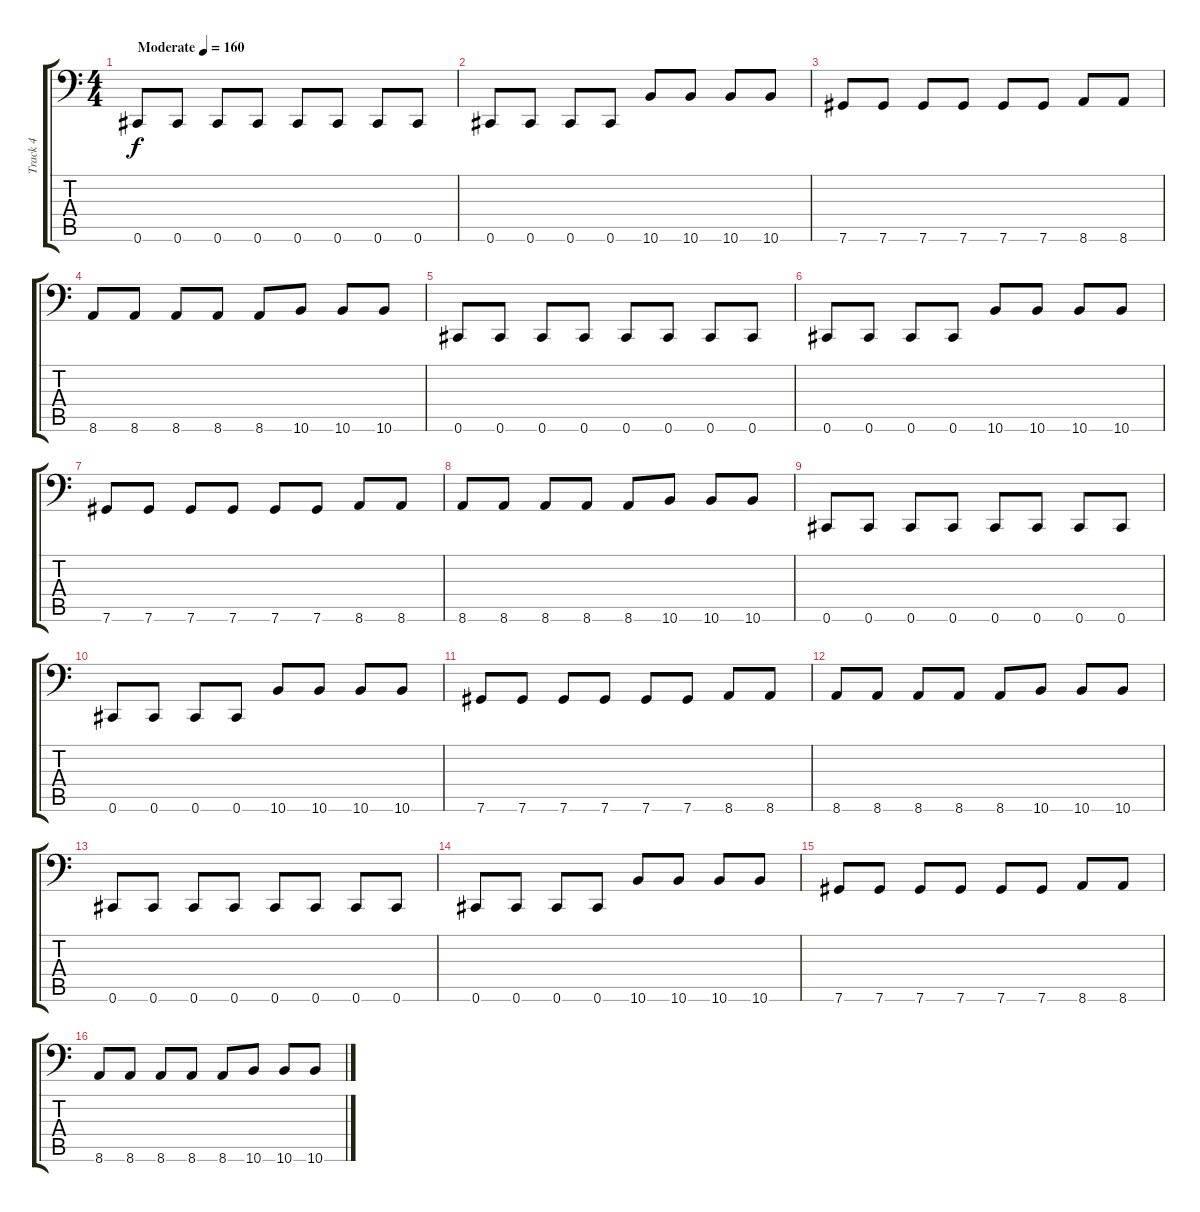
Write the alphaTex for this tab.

\track ("Track 4" "Track 4") {instrument electricbasspick}
\staff {score tabs}
\tuning (Eb3 Bb2 Gb2 Db2 Ab1 Db1) {hide}
\ts (4 4)
\tempo (160 "Moderate")
\clef f4
\ks c
0.6.8{dy f instrument electricbasspick} 0.6.8 0.6.8 0.6.8 0.6.8 0.6.8 0.6.8 0.6.8 |
0.6.8 0.6.8 0.6.8 0.6.8 10.6.8 10.6.8 10.6.8 10.6.8 |
7.6.8 7.6.8 7.6.8 7.6.8 7.6.8 7.6.8 8.6.8 8.6.8 |
8.6.8 8.6.8 8.6.8 8.6.8 8.6.8 10.6.8 10.6.8 10.6.8 |
0.6.8 0.6.8 0.6.8 0.6.8 0.6.8 0.6.8 0.6.8 0.6.8 |
0.6.8 0.6.8 0.6.8 0.6.8 10.6.8 10.6.8 10.6.8 10.6.8 |
7.6.8 7.6.8 7.6.8 7.6.8 7.6.8 7.6.8 8.6.8 8.6.8 |
8.6.8 8.6.8 8.6.8 8.6.8 8.6.8 10.6.8 10.6.8 10.6.8 |
0.6.8 0.6.8 0.6.8 0.6.8 0.6.8 0.6.8 0.6.8 0.6.8 |
0.6.8 0.6.8 0.6.8 0.6.8 10.6.8 10.6.8 10.6.8 10.6.8 |
7.6.8 7.6.8 7.6.8 7.6.8 7.6.8 7.6.8 8.6.8 8.6.8 |
8.6.8 8.6.8 8.6.8 8.6.8 8.6.8 10.6.8 10.6.8 10.6.8 |
0.6.8 0.6.8 0.6.8 0.6.8 0.6.8 0.6.8 0.6.8 0.6.8 |
0.6.8 0.6.8 0.6.8 0.6.8 10.6.8 10.6.8 10.6.8 10.6.8 |
7.6.8 7.6.8 7.6.8 7.6.8 7.6.8 7.6.8 8.6.8 8.6.8 |
8.6.8 8.6.8 8.6.8 8.6.8 8.6.8 10.6.8 10.6.8 10.6.8
